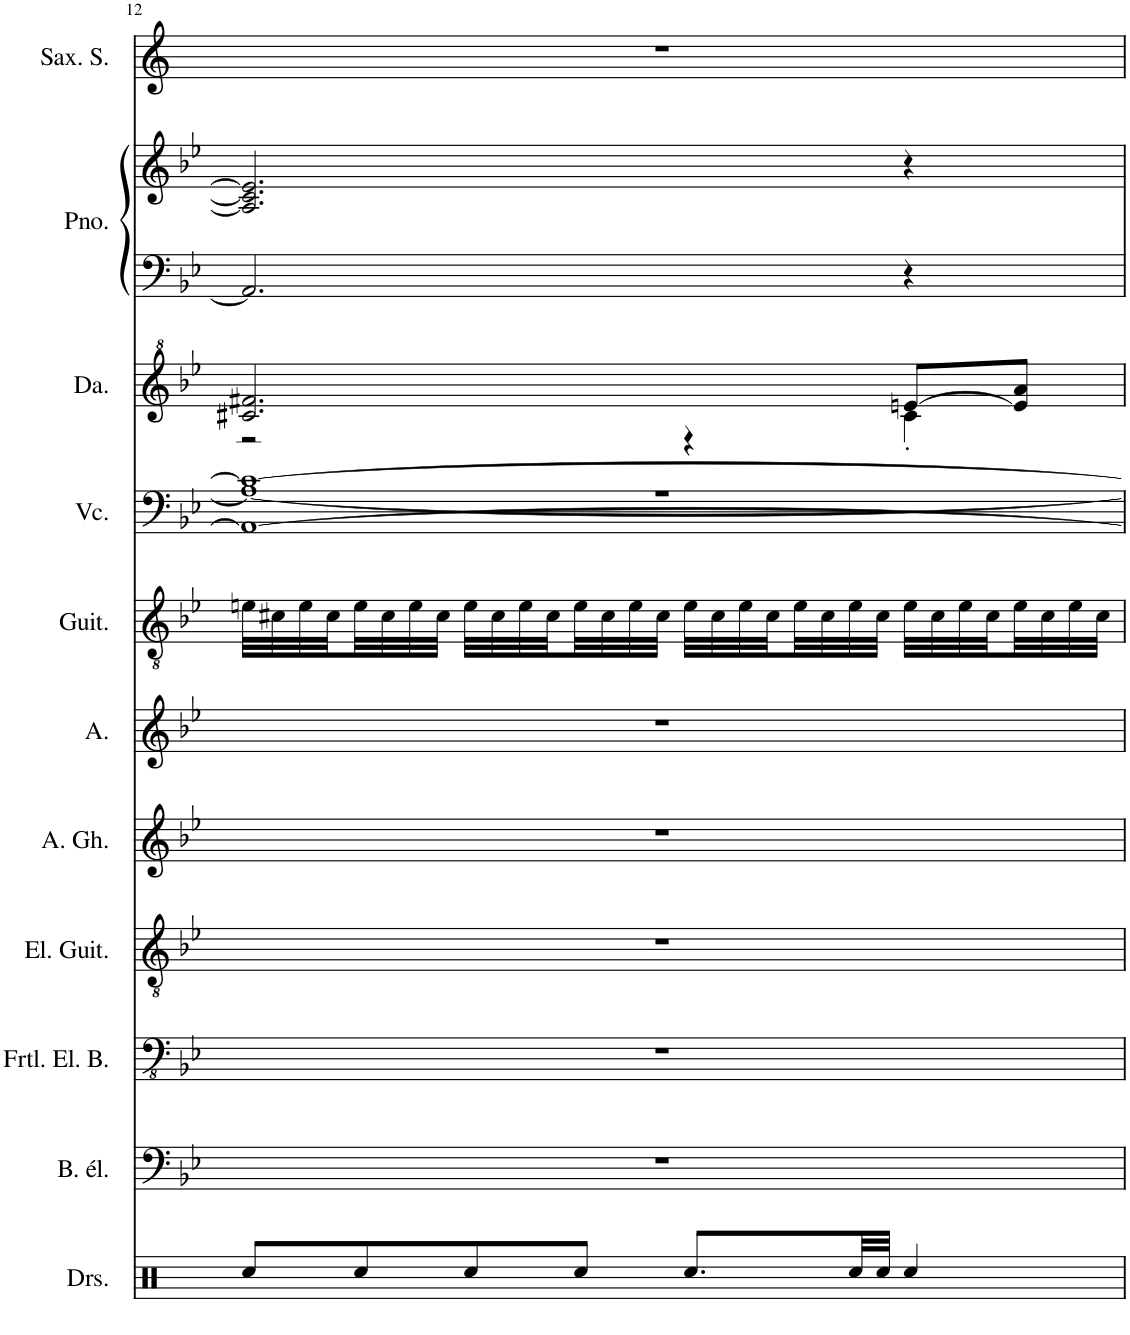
**kern	**kern	**kern	**kern	**kern	**kern	**kern	**kern	**kern	**kern	**kern	**kern
*part11	*part10	*part9	*part8	*part7	*part6	*part5	*part4	*part3	*part2	*part2	*part1
*staff12	*staff11	*staff10	*staff9	*staff8	*staff7	*staff6	*staff5	*staff4	*staff3	*staff2	*staff1
*I"Set de batterie	*I"Basse électrique à 5 cordes	*I"Fretless Electric Bass	*I"Electric Guitar	*I"Alto Gemshorn	*I"Chant Alto	*I"Acoustic Guitar	*I"Violoncello	*I"Danso	*I"Piano	*	*I"Saxophone soprano
*	*I'B. él.	*I'Frtl. El. B.	*I'El. Guit.	*I'A. Gh.	*I'A.	*I'Guit.	*I'Vc.	*I'Da.	*I'Pno.	*	*I'Sax. S.
!!LO:PB:g=z
*clefX	*clefF4	*clefFv4	*clefGv2	*clefG2	*clefG2	*clefGv2	*clefF4	*clefG^2	*clefF4	*clefG2	*clefG2
*	*Trd7c12	*	*	*	*	*	*	*	*	*	*Trd1c2
*k[]	*k[b-e-]	*k[b-e-]	*k[b-e-]	*k[b-e-]	*k[b-e-]	*k[b-e-]	*k[b-e-]	*k[b-e-]	*k[b-e-]	*k[b-e-]	*k[]
*M4/4	*M4/4	*M4/4	*M4/4	*M4/4	*M4/4	*M4/4	*M4/4	*M4/4	*M4/4	*M4/4	*M4/4
=12	=12	=12	=12	=12	=12	=12	=12	=12	=12	=12	=12
*	*	*	*	*	*	*	*^	*^	*	*	*
*	*	*	*	*	*	*	*	*^	*	*	*	*	*
8Rcc/L	1r	1r	1r	1r	1r	32en\LLL	1r	1A_	1AA_ 1c#_	2.cc#X/ 2.ff#X/	2r	2.AA/]	2.A/] 2.c#/] 2.e/]	1r
.	.	.	.	.	.	32c#X\	.	.	.	.	.	.	.	.
.	.	.	.	.	.	32e\	.	.	.	.	.	.	.	.
.	.	.	.	.	.	32c#\	.	.	.	.	.	.	.	.
8Rcc/	.	.	.	.	.	32e\	.	.	.	.	.	.	.	.
.	.	.	.	.	.	32c#\	.	.	.	.	.	.	.	.
.	.	.	.	.	.	32e\	.	.	.	.	.	.	.	.
.	.	.	.	.	.	32c#\JJJ	.	.	.	.	.	.	.	.
8Rcc/	.	.	.	.	.	32e\LLL	.	.	.	.	.	.	.	.
.	.	.	.	.	.	32c#\	.	.	.	.	.	.	.	.
.	.	.	.	.	.	32e\	.	.	.	.	.	.	.	.
.	.	.	.	.	.	32c#\	.	.	.	.	.	.	.	.
8Rcc/J	.	.	.	.	.	32e\	.	.	.	.	.	.	.	.
.	.	.	.	.	.	32c#\	.	.	.	.	.	.	.	.
.	.	.	.	.	.	32e\	.	.	.	.	.	.	.	.
.	.	.	.	.	.	32c#\JJJ	.	.	.	.	.	.	.	.
8.Rcc/L	.	.	.	.	.	32e\LLL	.	.	.	.	4r	.	.	.
.	.	.	.	.	.	32c#\	.	.	.	.	.	.	.	.
.	.	.	.	.	.	32e\	.	.	.	.	.	.	.	.
.	.	.	.	.	.	32c#\	.	.	.	.	.	.	.	.
.	.	.	.	.	.	32e\	.	.	.	.	.	.	.	.
.	.	.	.	.	.	32c#\	.	.	.	.	.	.	.	.
32Rcc/LL	.	.	.	.	.	32e\	.	.	.	.	.	.	.	.
32Rcc/JJJ	.	.	.	.	.	32c#\JJJ	.	.	.	.	.	.	.	.
4Rcc/	.	.	.	.	.	32e\LLL	.	.	.	[8een/L	4cc#'\	4r	4r	.
.	.	.	.	.	.	32c#\	.	.	.	.	.	.	.	.
.	.	.	.	.	.	32e\	.	.	.	.	.	.	.	.
.	.	.	.	.	.	32c#\	.	.	.	.	.	.	.	.
.	.	.	.	.	.	32e\	.	.	.	8ee/] 8aa/J	.	.	.	.
.	.	.	.	.	.	32c#\	.	.	.	.	.	.	.	.
.	.	.	.	.	.	32e\	.	.	.	.	.	.	.	.
.	.	.	.	.	.	32c#\JJJ	.	.	.	.	.	.	.	.
*	*	*	*	*	*	*	*v	*v	*v	*	*	*	*	*
*	*	*	*	*	*	*	*	*v	*v	*	*	*
=	=	=	=	=	=	=	=	=	=	=	=
*-	*-	*-	*-	*-	*-	*-	*-	*-	*-	*-	*-
